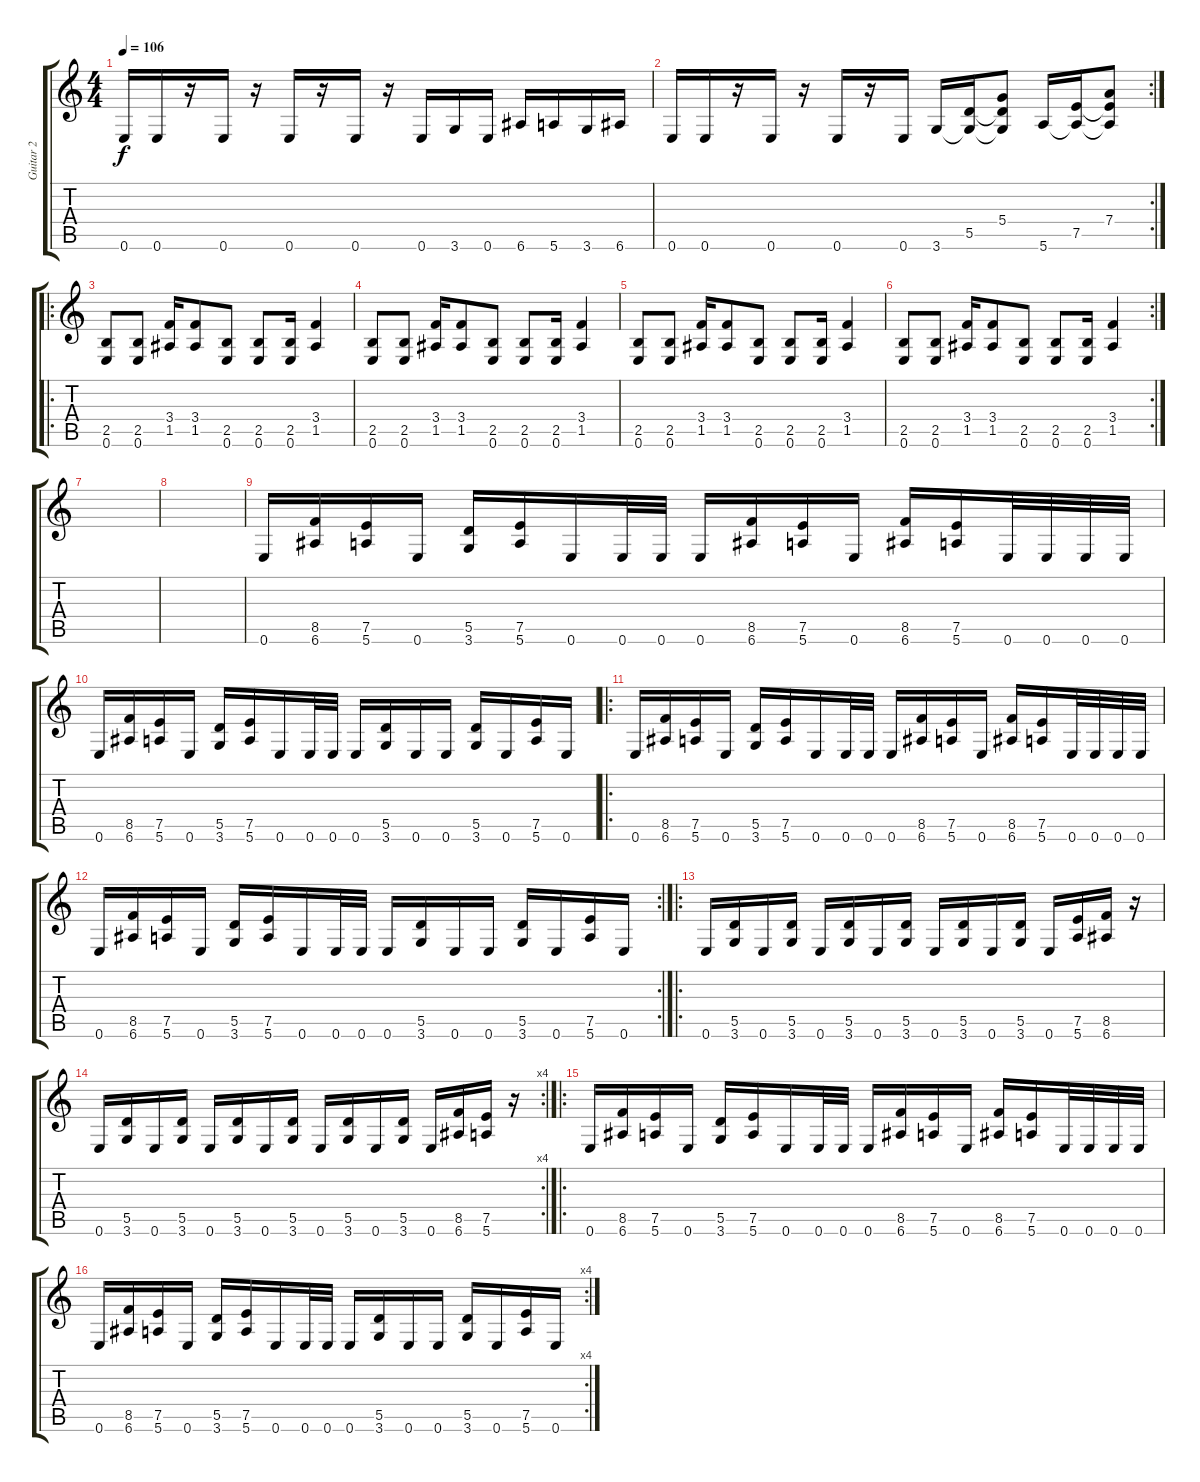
\track ("Guitar 2" "Guitar 2") {instrument distortionguitar}
\staff {score tabs}
\tuning (E4 B3 G3 D3 A2 E2) {hide}
\ts (4 4)
\tempo 106
\clef g2
\ks c
0.6.16{dy f} 0.6.16 r.16 0.6.16 r.16 0.6.16 r.16 0.6.16 r.16 0.6.16 3.6.16 0.6.16 6.6.16 5.6.16 3.6.16 6.6.16 |
\rc 2
0.6.16 0.6.16 r.16 0.6.16 r.16 0.6.16 r.16 0.6.16 3.6.16 (5.5 3.6{t}).16 (5.4 5.5{t} 3.6{t}).8 5.6.16 (7.5 5.6{t}).16 (7.4 7.5{t} 5.6{t}).8 |
\ro
(2.5 0.6).8 (2.5 0.6).8 (3.4 1.5).16 (3.4 1.5).8 (2.5 0.6).8 (2.5 0.6).8 (2.5 0.6).16 (3.4 1.5).4 |
(2.5 0.6).8 (2.5 0.6).8 (3.4 1.5).16 (3.4 1.5).8 (2.5 0.6).8 (2.5 0.6).8 (2.5 0.6).16 (3.4 1.5).4 |
(2.5 0.6).8 (2.5 0.6).8 (3.4 1.5).16 (3.4 1.5).8 (2.5 0.6).8 (2.5 0.6).8 (2.5 0.6).16 (3.4 1.5).4 |
\rc 2
(2.5 0.6).8 (2.5 0.6).8 (3.4 1.5).16 (3.4 1.5).8 (2.5 0.6).8 (2.5 0.6).8 (2.5 0.6).16 (3.4 1.5).4 |
|
|
0.6.16 (8.5 6.6).16 (7.5 5.6).16 0.6.16 (5.5 3.6).16 (7.5 5.6).16 0.6.16 0.6.32 0.6.32 0.6.16 (8.5 6.6).16 (7.5 5.6).16 0.6.16 (8.5 6.6).16 (7.5 5.6).16 0.6.32 0.6.32 0.6.32 0.6.32 |
0.6.16 (8.5 6.6).16 (7.5 5.6).16 0.6.16 (5.5 3.6).16 (7.5 5.6).16 0.6.16 0.6.32 0.6.32 0.6.16 (5.5 3.6).16 0.6.16 0.6.16 (5.5 3.6).16 0.6.16 (7.5 5.6).16 0.6.16 |
\ro
0.6.16 (8.5 6.6).16 (7.5 5.6).16 0.6.16 (5.5 3.6).16 (7.5 5.6).16 0.6.16 0.6.32 0.6.32 0.6.16 (8.5 6.6).16 (7.5 5.6).16 0.6.16 (8.5 6.6).16 (7.5 5.6).16 0.6.32 0.6.32 0.6.32 0.6.32 |
\rc 2
0.6.16 (8.5 6.6).16 (7.5 5.6).16 0.6.16 (5.5 3.6).16 (7.5 5.6).16 0.6.16 0.6.32 0.6.32 0.6.16 (5.5 3.6).16 0.6.16 0.6.16 (5.5 3.6).16 0.6.16 (7.5 5.6).16 0.6.16 |
\ro
0.6.16 (5.5 3.6).16 0.6.16 (5.5 3.6).16 0.6.16 (5.5 3.6).16 0.6.16 (5.5 3.6).16 0.6.16 (5.5 3.6).16 0.6.16 (5.5 3.6).16 0.6.16 (7.5 5.6).16 (8.5 6.6).16 r.16 |
\rc 4
0.6.16 (5.5 3.6).16 0.6.16 (5.5 3.6).16 0.6.16 (5.5 3.6).16 0.6.16 (5.5 3.6).16 0.6.16 (5.5 3.6).16 0.6.16 (5.5 3.6).16 0.6.16 (8.5 6.6).16 (7.5 5.6).16 r.16 |
\ro
0.6.16 (8.5 6.6).16 (7.5 5.6).16 0.6.16 (5.5 3.6).16 (7.5 5.6).16 0.6.16 0.6.32 0.6.32 0.6.16 (8.5 6.6).16 (7.5 5.6).16 0.6.16 (8.5 6.6).16 (7.5 5.6).16 0.6.32 0.6.32 0.6.32 0.6.32 |
\rc 4
0.6.16 (8.5 6.6).16 (7.5 5.6).16 0.6.16 (5.5 3.6).16 (7.5 5.6).16 0.6.16 0.6.32 0.6.32 0.6.16 (5.5 3.6).16 0.6.16 0.6.16 (5.5 3.6).16 0.6.16 (7.5 5.6).16 0.6.16
